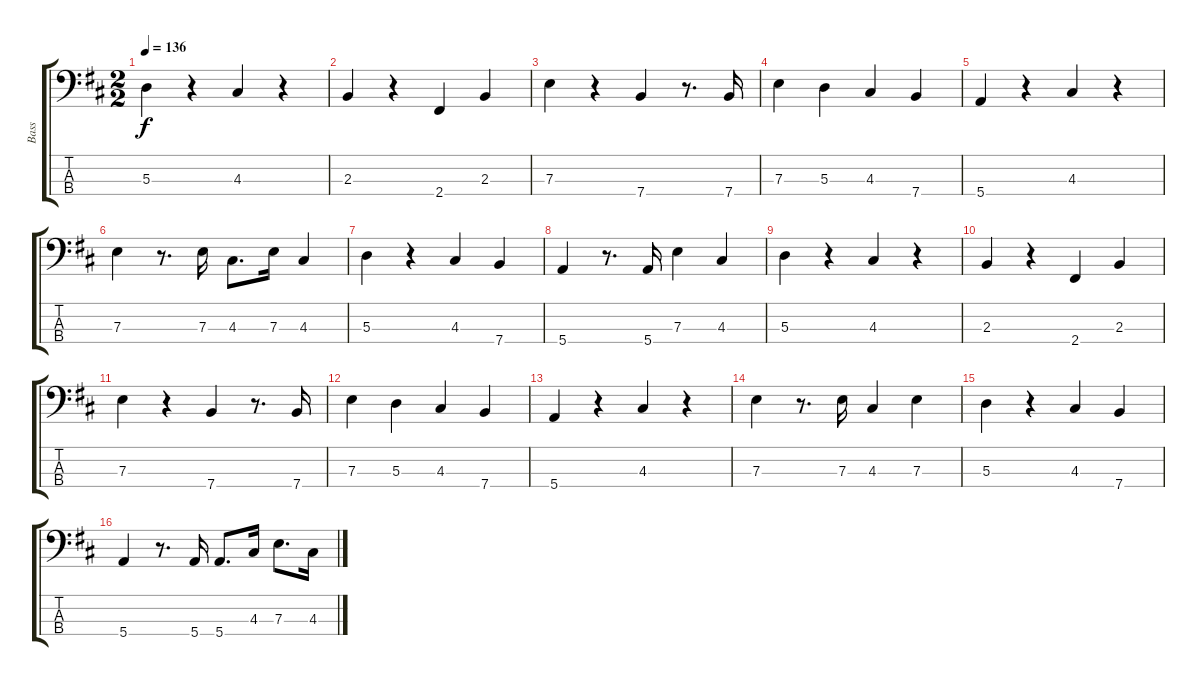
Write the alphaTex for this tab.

\track ("Bass" "Bass") {instrument electricbasspick}
\staff {score tabs}
\tuning (G2 D2 A1 E1) {hide}
\ts (2 2)
\tempo 136
\clef f4
\ks d
5.3.4{dy f} r.4 4.3.4 r.4 |
2.3.4 r.4 2.4.4 2.3.4 |
7.3.4 r.4 7.4.4 r.8{d} 7.4.16 |
7.3.4 5.3.4 4.3.4 7.4.4 |
5.4.4 r.4 4.3.4 r.4 |
7.3.4 r.8{d} 7.3.16 4.3.8{d} 7.3.16 4.3.4 |
5.3.4 r.4 4.3.4 7.4.4 |
5.4.4 r.8{d} 5.4.16 7.3.4 4.3.4 |
5.3.4 r.4 4.3.4 r.4 |
2.3.4 r.4 2.4.4 2.3.4 |
7.3.4 r.4 7.4.4 r.8{d} 7.4.16 |
7.3.4 5.3.4 4.3.4 7.4.4 |
5.4.4 r.4 4.3.4 r.4 |
7.3.4 r.8{d} 7.3.16 4.3.4 7.3.4 |
5.3.4 r.4 4.3.4 7.4.4 |
5.4.4 r.8{d} 5.4.16 5.4.8{d} 4.3.16{beam split} 7.3.8{d} 4.3.16
